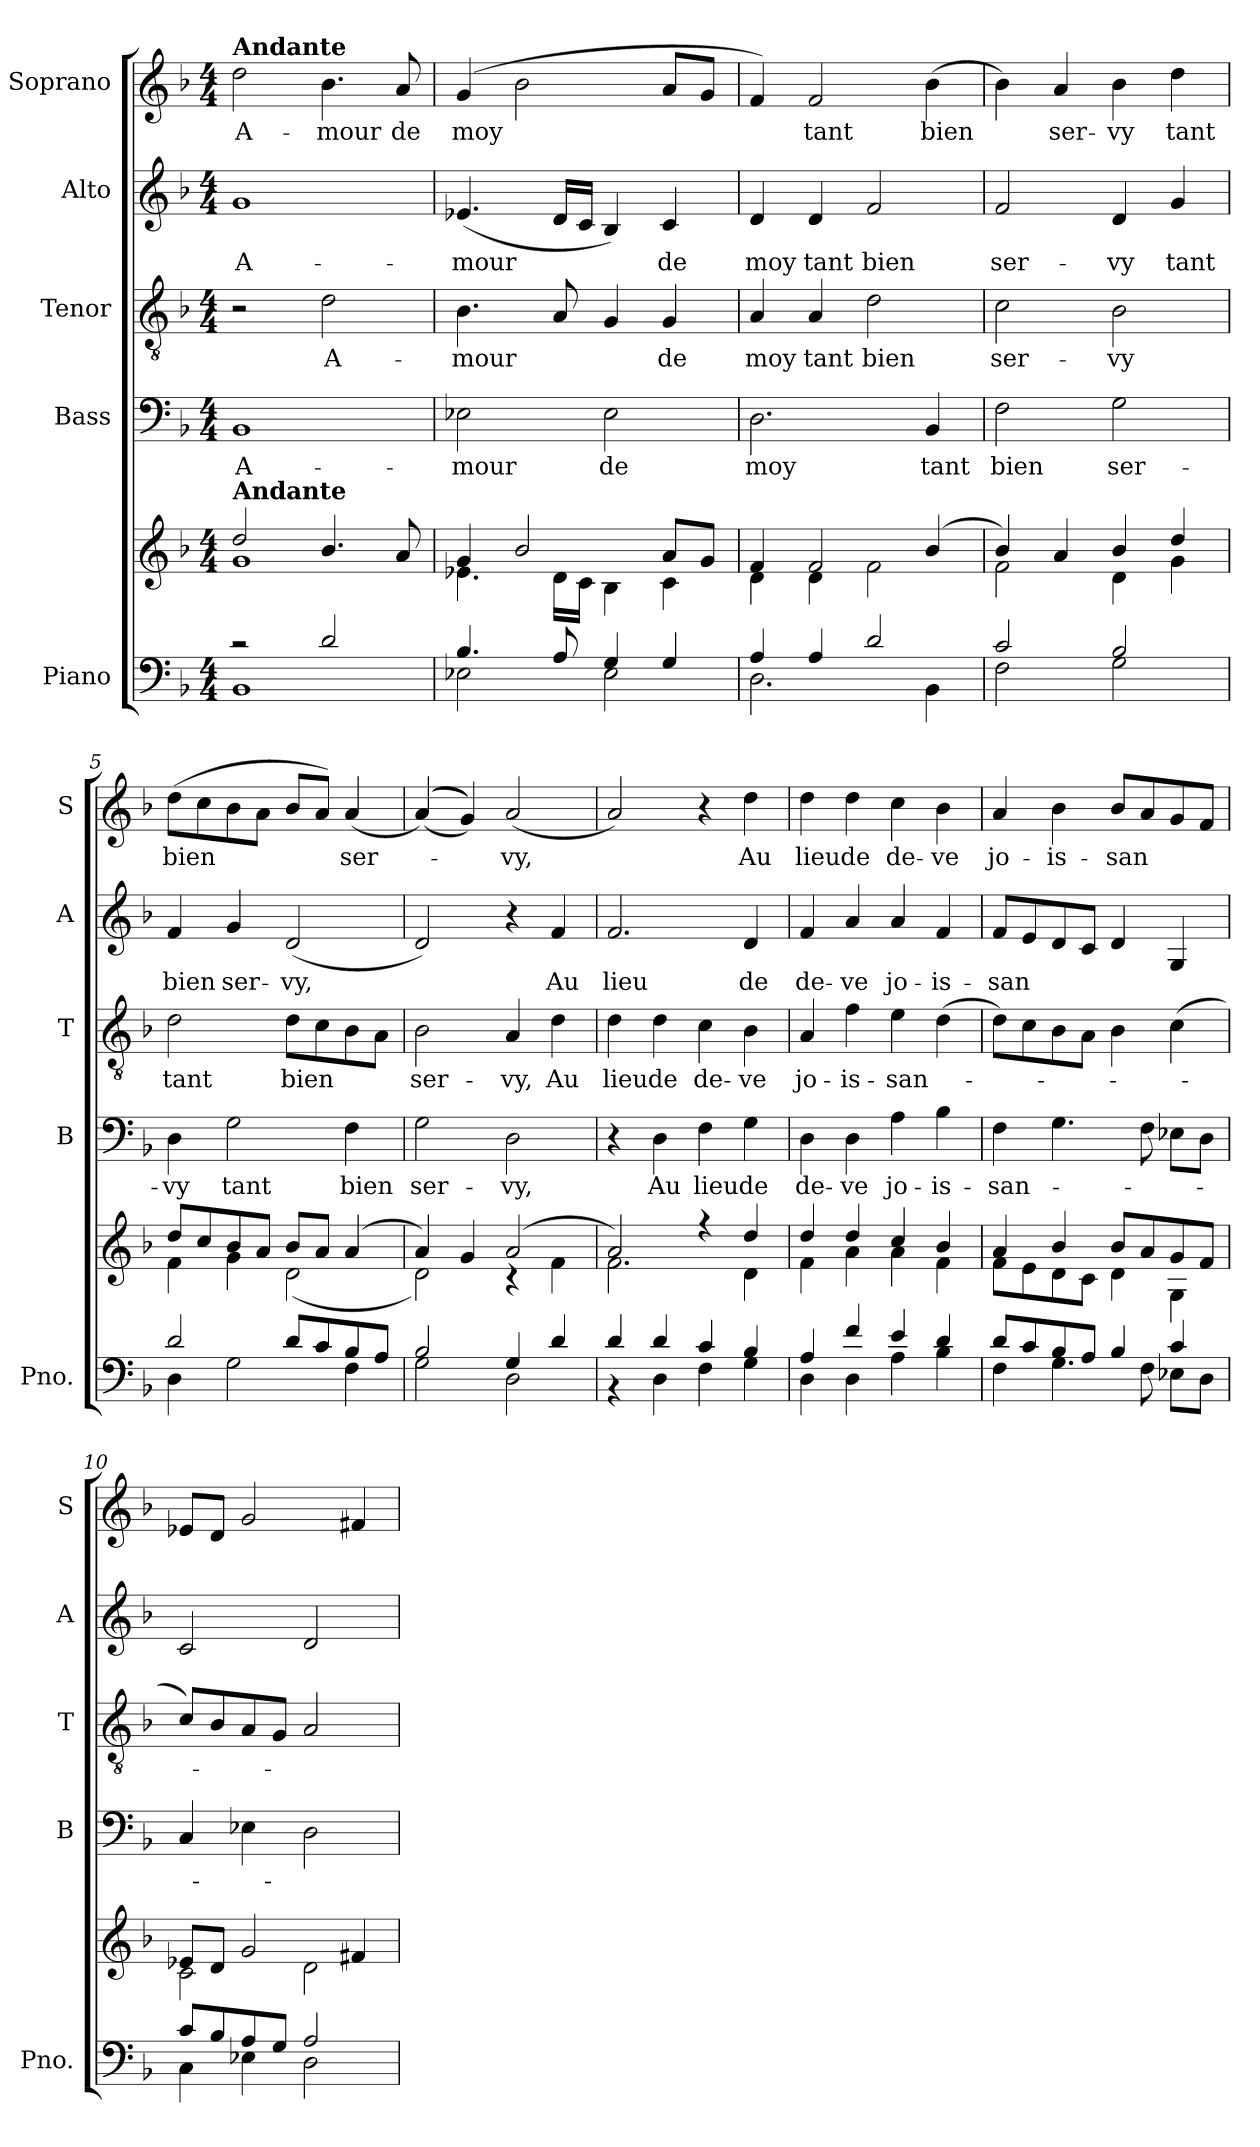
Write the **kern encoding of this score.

**kern	**kern	**kern	**text	**kern	**text	**kern	**text	**kern	**text
*part5	*part5	*part4	*part4	*part3	*part3	*part2	*part2	*part1	*part1
*staff6	*staff5	*staff4	*staff4	*staff3	*staff3	*staff2	*staff2	*staff1	*staff1
*I"Piano	*	*I"Bass	*	*I"Tenor	*	*I"Alto	*	*I"Soprano	*
*I'Pno.	*	*I'B	*	*I'T	*	*I'A	*	*I'S	*
*clefF4	*clefG2	*clefF4	*	*clefGv2	*	*clefG2	*	*clefG2	*
*k[b-]	*k[b-]	*k[b-]	*	*k[b-]	*	*k[b-]	*	*k[b-]	*
*F:	*F:	*F:	*	*F:	*	*F:	*	*F:	*
*M4/4	*M4/4	*M4/4	*	*M4/4	*	*M4/4	*	*M4/4	*
*MM78	*MM78	*MM78	*	*MM78	*	*MM78	*	*MM78	*
=1	=1	=1	=1	=1	=1	=1	=1	=1	=1
*^	*^	*	*	*	*	*	*	*	*
!	!	!	!	!	!	!	!	!	!	!LO:TX:a:B:t=Andante	!
!	!	!LO:TX:a:B:t=Andante	!	!	!	!	!	!	!	!	!
!	!	!	!	!	!LO:LY:b	!	!	!	!LO:LY:b	!	!LO:LY:b
1BB-	2rc	2dd/	1g	1BB-	A-	2r	.	1g	A-	2dd\	A-
!	!	!	!	!	!	!	!LO:LY:b	!	!	!	!LO:LY:b
.	2d/	4.b-/	.	.	.	2d\	A-	.	.	4.b-\	-mour
!	!	!	!	!	!	!	!	!	!	!	!LO:LY:b
.	.	8a/	.	.	.	.	.	.	.	8a/	de
=2	=2	=2	=2	=2	=2	=2	=2	=2	=2	=2	=2
!	!	!	!	!	!LO:LY:b	!	!LO:LY:b	!	!LO:LY:b	!	!LO:LY:b
2E-X\	4.B-/	4g/	4.e-X\	2E-X\	-mour	4.B-\	-mour	(<4.e-X/	-mour	(>4g/	moy
.	.	2b-/	.	.	.	.	.	.	.	2b-\	.
.	8A/	.	16d\LL	.	.	8A/	.	16d/LL	.	.	.
.	.	.	16c\JJ	.	.	.	.	16c/JJ	.	.	.
!	!	!	!	!	!LO:LY:b	!	!	!	!	!	!
2E-\	4G/	.	4B-\	2E-\	de	4G/	.	4B-/)	.	.	.
!	!	!	!	!	!	!	!LO:LY:b	!	!LO:LY:b	!	!
.	4G/	8a/L	4c\	.	.	4G/	de	4c/	de	8a/L	.
.	.	8g/J	.	.	.	.	.	.	.	8g/J	.
=3	=3	=3	=3	=3	=3	=3	=3	=3	=3	=3	=3
!	!	!	!	!	!LO:LY:b	!	!LO:LY:b	!	!LO:LY:b	!	!
2.D\	4A/	4f/	4d\	2.D\	moy	4A/	moy	4d/	moy	4f/)	.
!	!	!	!	!	!	!	!LO:LY:b	!	!LO:LY:b	!	!LO:LY:b
.	4A/	2f/	4d\	.	.	4A/	tant	4d/	tant	2f/	tant
!	!	!	!	!	!	!	!LO:LY:b	!	!LO:LY:b	!	!
.	2d/	.	2f\	.	.	2d\	bien	2f/	bien	.	.
!	!	!	!	!	!LO:LY:b	!	!	!	!	!	!LO:LY:b
4BB-\	.	(>4b-/	.	4BB-/	tant	.	.	.	.	(>4b-\	bien
=4	=4	=4	=4	=4	=4	=4	=4	=4	=4	=4	=4
!	!	!	!	!	!LO:LY:b	!	!LO:LY:b	!	!LO:LY:b	!	!
2F\	2c/	4b-/)	2f\	2F\	bien	2c\	ser-	2f/	ser-	4b-\)	.
!	!	!	!	!	!	!	!	!	!	!	!LO:LY:b
.	.	4a/	.	.	.	.	.	.	.	4a/	ser-
!	!	!	!	!	!LO:LY:b	!	!LO:LY:b	!	!LO:LY:b	!	!LO:LY:b
2G\	2B-/	4b-/	4d\	2G\	ser-	2B-\	-vy	4d/	-vy	4b-\	-vy
!	!	!	!	!	!	!	!	!	!LO:LY:b	!	!LO:LY:b
.	.	4dd/	4g\	.	.	.	.	4g/	tant	4dd\	tant
=5	=5	=5	=5	=5	=5	=5	=5	=5	=5	=5	=5
!	!	!	!	!	!LO:LY:b	!	!LO:LY:b	!	!LO:LY:b	!	!LO:LY:b
4D\	2d/	8dd/L	4f\	4D\	-vy	2d\	tant	4f/	bien	(>8dd\L	bien
.	.	8cc/	.	.	.	.	.	.	.	8cc\	.
!	!	!	!	!	!LO:LY:b	!	!	!	!LO:LY:b	!	!
2G\	.	8b-/	4g\	2G\	tant	.	.	4g/	ser-	8b-\	.
.	.	8a/J	.	.	.	.	.	.	.	8a\J	.
!	!	!	!	!	!	!	!LO:LY:b	!	!LO:LY:b	!	!
.	8d/L	8b-/L	(<2d\	.	.	8d\L	bien	(<2d/	-vy,	8b-/L	.
.	8c/	8a/J	.	.	.	8c\	.	.	.	8a/J)	.
!	!	!	!	!	!LO:LY:b	!	!	!	!	!	!LO:LY:b
4F\	8B-/	(>4a/	.	4F\	bien	8B-\	.	.	.	(<(<4a/	ser-
.	8A/J	.	.	.	.	8A\J	.	.	.	.	.
!!LO:LB:g=z
=6	=6	=6	=6	=6	=6	=6	=6	=6	=6	=6	=6
!	!	!	!	!	!LO:LY:b	!	!LO:LY:b	!	!	!	!
2B-/	2G\	4a/)	2d\)	2G\	ser-	2B-\	ser-	2d/)	.	(<(<(<4a/)	.
.	.	4g/	.	.	.	.	.	.	.	4g/)))	.
!	!	!	!	!	!LO:LY:b	!	!LO:LY:b	!	!	!	!LO:LY:b
4G/	2D\	(>2a/	4rc	2D\	-vy,	4A/	-vy,	4r	.	(<2a/	-vy,
!	!	!	!	!	!	!	!LO:LY:b	!	!LO:LY:b	!	!
4d/	.	.	4f\	.	.	4d\	Au	4f/	Au	.	.
=7	=7	=7	=7	=7	=7	=7	=7	=7	=7	=7	=7
!	!	!	!	!	!	!	!LO:LY:b	!	!LO:LY:b	!	!
4d/	4r	2a/)	2.f\	4r	.	4d\	lieu	2.f/	lieu	2a/)	.
!	!	!	!	!	!LO:LY:b	!	!LO:LY:b	!	!	!	!
4d/	4D\	.	.	4D\	Au	4d\	de	.	.	.	.
!	!	!	!	!	!LO:LY:b	!	!LO:LY:b	!	!	!	!
4c/	4F\	4rff	.	4F\	lieu	4c\	de-	.	.	4r	.
!	!	!	!	!	!LO:LY:b	!	!LO:LY:b	!	!LO:LY:b	!	!LO:LY:b
4B-/	4G\	4dd/	4d\	4G\	de	4B-\	-ve	4d/	de	4dd\	Au
=8	=8	=8	=8	=8	=8	=8	=8	=8	=8	=8	=8
!	!	!	!	!	!LO:LY:b	!	!LO:LY:b	!	!LO:LY:b	!	!LO:LY:b
4A/	4D\	4dd/	4f\	4D\	de-	4A/	jo-	4f/	de-	4dd\	lieu
!	!	!	!	!	!LO:LY:b	!	!LO:LY:b	!	!LO:LY:b	!	!LO:LY:b
4f/	4D\	4dd/	4a\	4D\	-ve	4f\	-is-	4a/	-ve	4dd\	de
!	!	!	!	!	!LO:LY:b	!	!LO:LY:b	!	!LO:LY:b	!	!LO:LY:b
4e/	4A\	4cc/	4a\	4A\	jo-	4e\	-san-	4a/	jo-	4cc\	de-
!	!	!	!	!	!LO:LY:b	!	!	!	!LO:LY:b	!	!LO:LY:b
4d/	4B-\	4b-/	4f\	4B-\	-is-	(>4d\	.	4f/	-is-	4b-\	-ve
=9	=9	=9	=9	=9	=9	=9	=9	=9	=9	=9	=9
!	!	!	!	!	!LO:LY:b	!	!	!	!LO:LY:b	!	!LO:LY:b
4F\	8d/L	4a/	8f\L	4F\	-san-	8d\L)	.	8f/L	-san	4a/	jo-
.	8c/	.	8e\	.	.	8c\	.	8e/	.	.	.
!	!	!	!	!	!	!	!	!	!	!	!LO:LY:b
4.G\	8B-/	4b-/	8d\	4.G\	.	8B-\	.	8d/	.	4b-\	-is-
.	8A/J	.	8c\J	.	.	8A\J	.	8c/J	.	.	.
!	!	!	!	!	!	!	!	!	!	!	!LO:LY:b
.	4B-/	8b-/L	4d\	.	.	4B-\	.	4d/	.	8b-/L	-san
8F\	.	8a/	.	8F\	.	.	.	.	.	8a/	.
8E-X\L	4c/	8g/	4G\	8E-X\L	.	(>4c\	.	4G/	.	8g/	.
8D\J	.	8f/J	.	8D\J	.	.	.	.	.	8f/J	.
=10	=10	=10	=10	=10	=10	=10	=10	=10	=10	=10	=10
4C\	8c/L	8e-X/L	2c\	4C/	.	8c/L)	.	2c/	.	8e-X/L	.
.	8B-/	8d/J	.	.	.	8B-/	.	.	.	8d/J	.
4E-X\	8A/	2g/	.	4E-X\	.	8A/	.	.	.	2g/	.
.	8G/J	.	.	.	.	8G/J	.	.	.	.	.
2D\	2A/	.	2d\	2D\	.	2A/	.	2d/	.	.	.
.	.	4f#X/	.	.	.	.	.	.	.	4f#X/	.
*v	*v	*	*	*	*	*	*	*	*	*	*
*	*v	*v	*	*	*	*	*	*	*	*
=	=	=	=	=	=	=	=	=	=
*-	*-	*-	*-	*-	*-	*-	*-	*-	*-
